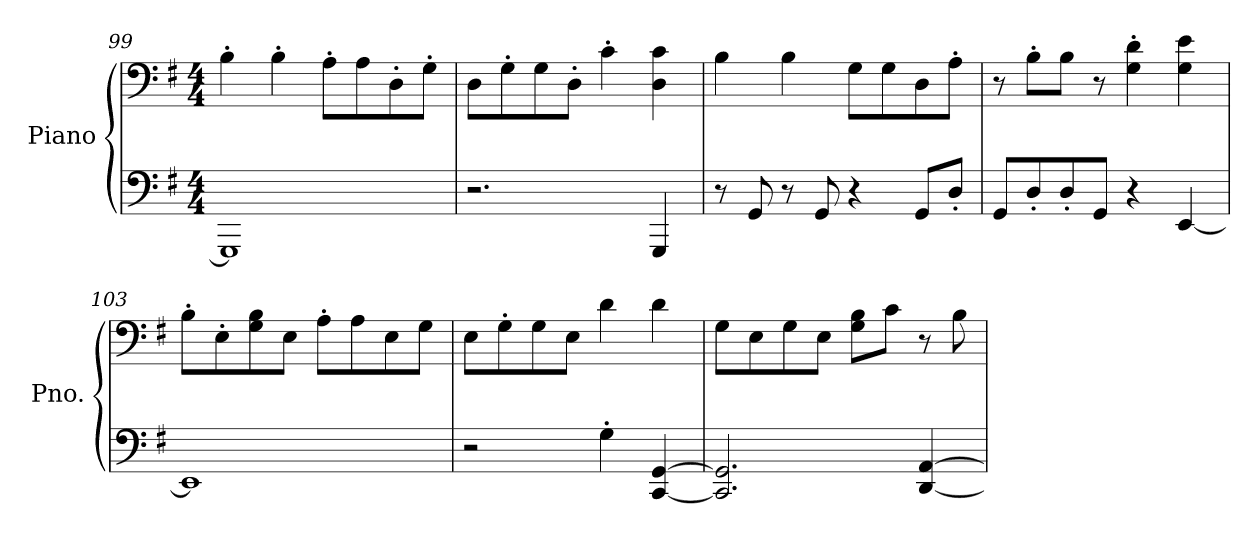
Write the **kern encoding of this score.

**kern	**kern
*part1	*part1
*staff2	*staff1
*I"Piano	*
*I'Pno.	*
*clefF4	*clefF4
*k[f#]	*k[f#]
*M4/4	*M4/4
=99	=99
1GGG]	4B'\
.	4B'\
.	8A'\L
.	8A\
.	8D'\
.	8G'\J
=100	=100
2.r	8D\L
.	8G'\
.	8G\
.	8D'\J
.	4c'\
4GGG/	4D\ 4c\
=101	=101
8r	4B\
8GG/	.
8r	4B\
8GG/	.
4r	8G\L
.	8G\
8GG/L	8D\
8D'/J	8A'\J
!!LO:LB:g=z
=102	=102
8GG/L	8r
8D'/	8B'\L
8D'/	8B\J
8GG/J	8r
4r	4G\' 4d\'
[4EE/	4G\ 4e\
=103	=103
1EE]	8B'\L
.	8E'\
.	8G\ 8B\
.	8E\J
.	8A'\L
.	8A\
.	8E\
.	8G\J
=104	=104
2r	8E\L
.	8G'\
.	8G\
.	8E\J
4G'\	4d\
[4CC/ [4GG/	4d\
=105	=105
2.CC/] 2.GG/]	8G\L
.	8E\
.	8G\
.	8E\J
.	8G\ 8B\L
.	8c\J
[4DD/ [4AA/	8r
.	8B\
=	=
*-	*-
